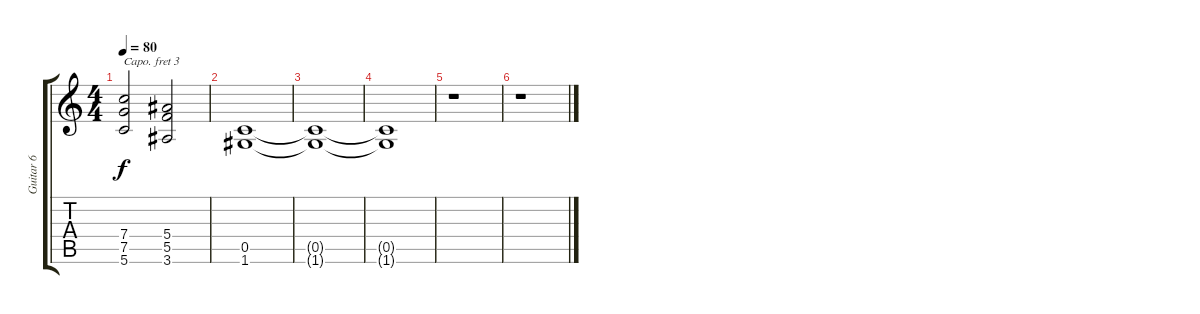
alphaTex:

\track ("Guitar 6" "Guitar 6") {instrument distortionguitar}
\staff {score tabs}
\capo 3
\tuning (E4 B3 G3 D3 A2 E2) {hide}
\ts (4 4)
\tempo 80
\clef g2
\ks c
(7.4 7.5 5.6).2{dy f} (5.4 5.5 3.6).2 |
(0.5 1.6).1{volume 16} |
(0.5{t} 1.6{t}).1 |
(0.5{t} 1.6{t}).1 |
r.1 |
r.1
